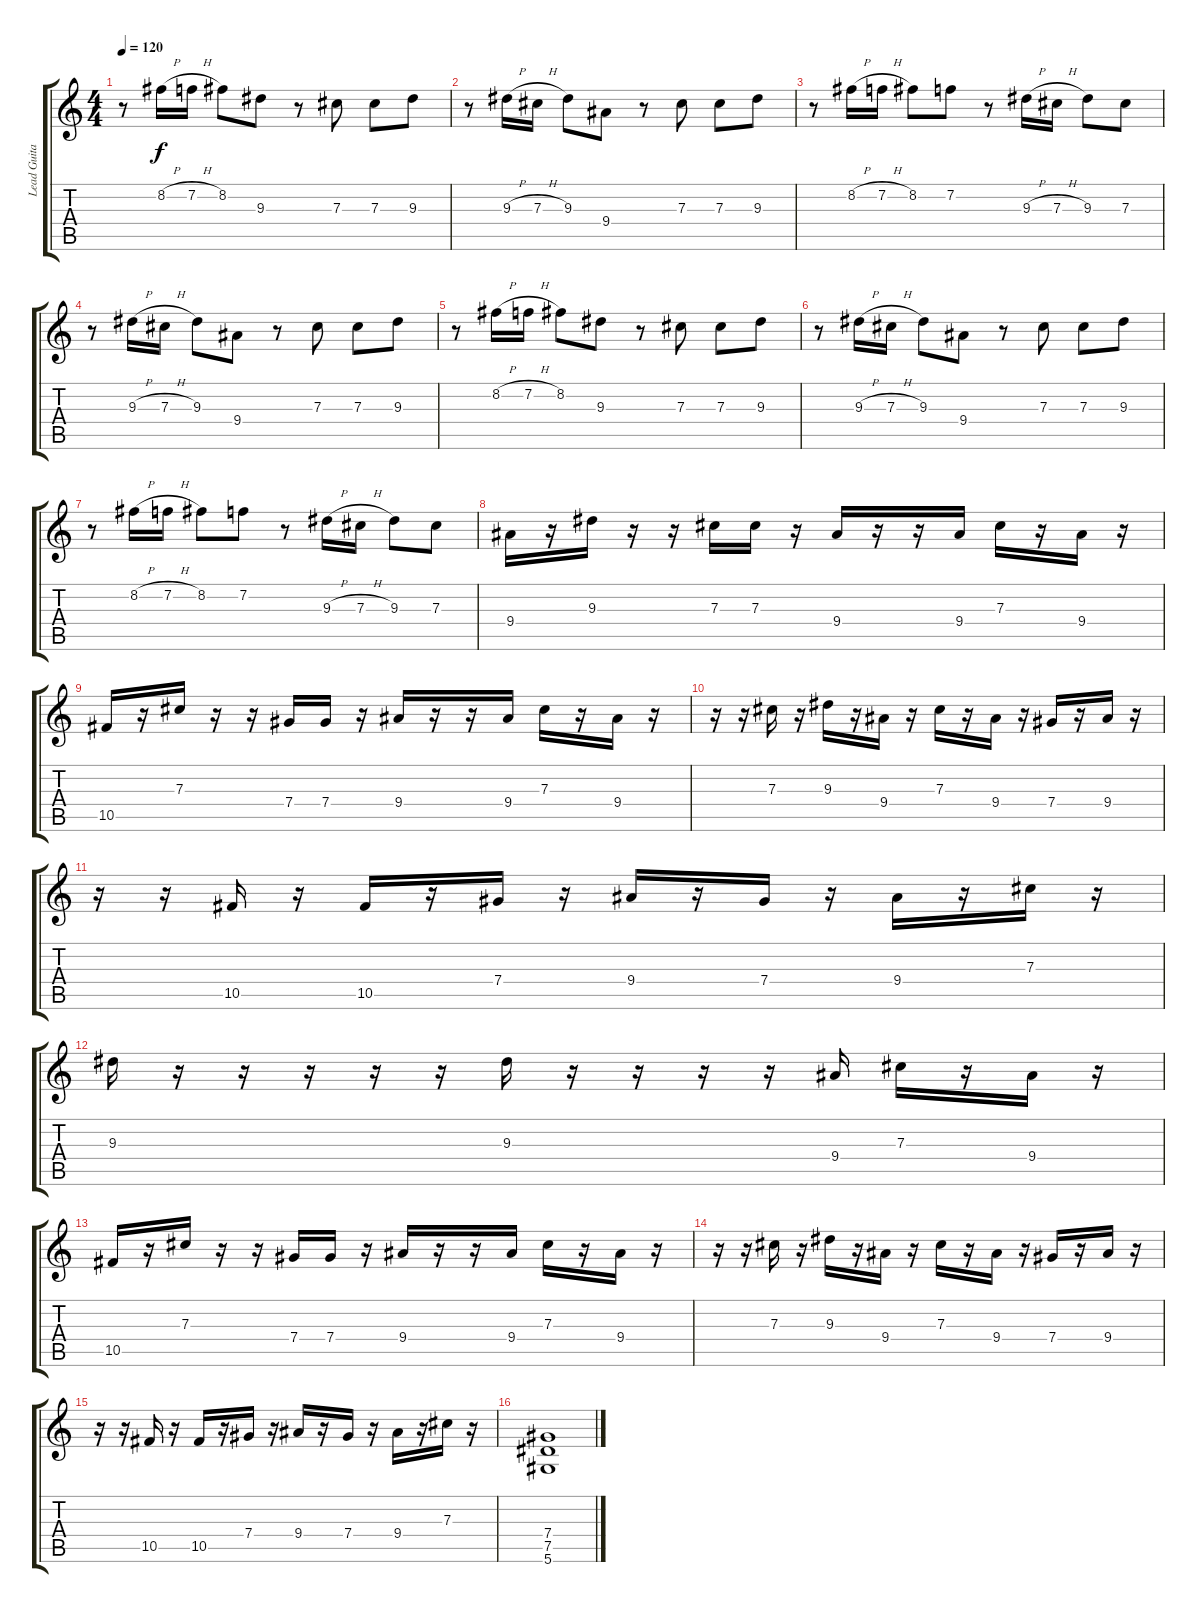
\track ("Lead Guitar" "Lead Guita") {instrument distortionguitar}
\staff {score tabs}
\tuning (Eb4 Bb3 Gb3 Db3 Ab2 Eb2) {hide}
\ts (4 4)
\tempo 120
\clef g2
\ks c
r.8{dy f} 8.2{h}.16 7.2{h}.16 8.2.8 9.3.8 r.8 7.3.8 7.3.8 9.3.8 |
r.8 9.3{h}.16 7.3{h}.16 9.3.8 9.4.8 r.8 7.3.8 7.3.8 9.3.8 |
r.8 8.2{h}.16 7.2{h}.16 8.2.8 7.2.8 r.8 9.3{h}.16 7.3{h}.16 9.3.8 7.3.8 |
r.8 9.3{h}.16 7.3{h}.16 9.3.8 9.4.8 r.8 7.3.8 7.3.8 9.3.8 |
r.8 8.2{h}.16 7.2{h}.16 8.2.8 9.3.8 r.8 7.3.8 7.3.8 9.3.8 |
r.8 9.3{h}.16 7.3{h}.16 9.3.8 9.4.8 r.8 7.3.8 7.3.8 9.3.8 |
r.8 8.2{h}.16 7.2{h}.16 8.2.8 7.2.8 r.8 9.3{h}.16 7.3{h}.16 9.3.8 7.3.8 |
9.4.16{instrument electricguitarclean} r.16 9.3.16 r.16 r.16 7.3.16 7.3.16 r.16 9.4.16 r.16 r.16 9.4.16 7.3.16 r.16 9.4.16 r.16 |
10.5.16 r.16 7.3.16 r.16 r.16 7.4.16 7.4.16 r.16 9.4.16 r.16 r.16 9.4.16 7.3.16 r.16 9.4.16 r.16 |
r.16 r.16 7.3.16 r.16 9.3.16 r.16 9.4.16 r.16 7.3.16 r.16 9.4.16 r.16 7.4.16 r.16 9.4.16 r.16 |
r.16 r.16 10.5.16 r.16 10.5.16 r.16 7.4.16 r.16 9.4.16 r.16 7.4.16 r.16 9.4.16 r.16 7.3.16 r.16 |
9.3.16 r.16 r.16 r.16 r.16 r.16 9.3.16 r.16 r.16 r.16 r.16 9.4.16 7.3.16 r.16 9.4.16 r.16 |
10.5.16 r.16 7.3.16 r.16 r.16 7.4.16 7.4.16 r.16 9.4.16 r.16 r.16 9.4.16 7.3.16 r.16 9.4.16 r.16 |
r.16 r.16 7.3.16 r.16 9.3.16 r.16 9.4.16 r.16 7.3.16 r.16 9.4.16 r.16 7.4.16 r.16 9.4.16 r.16 |
r.16 r.16 10.5.16 r.16 10.5.16 r.16 7.4.16 r.16 9.4.16 r.16 7.4.16 r.16 9.4.16 r.16 7.3.16 r.16 |
(7.4 7.5 5.6).1{volume 13 instrument distortionguitar}
